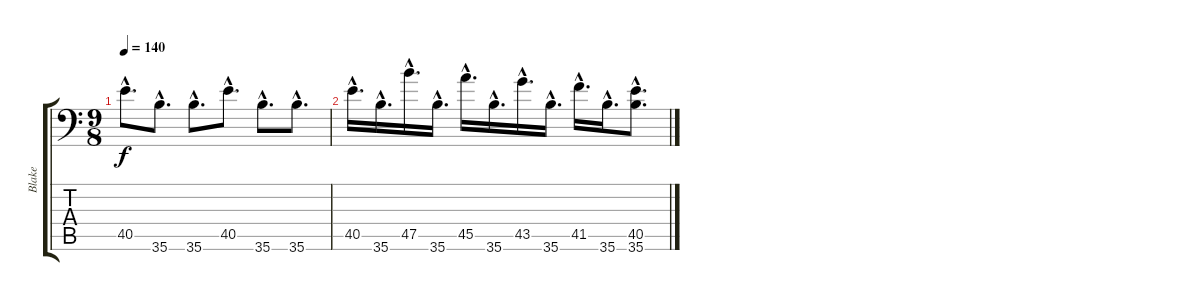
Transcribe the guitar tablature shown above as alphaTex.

\track ("Blake" "Blake") {instrument acousticgrandpiano}
\staff {score tabs}
\tuning (C-1 C-1 C-1 C-1 C-1 C-1) {hide}
\ts (9 8)
\tempo 140
\clef f4
\ks c
40.5{hac}.8{d dy f} 35.6{hac}.8{d} 35.6{hac}.8{d} 40.5{hac}.8{d} 35.6{hac}.8{d} 35.6{hac}.8{d} |
40.5{hac}.16{d} 35.6{hac}.16{d} 47.5{hac}.16{d} 35.6{hac}.16{d} 45.5{hac}.16{d} 35.6{hac}.16{d} 43.5{hac}.16{d} 35.6{hac}.16{d} 41.5{hac}.16{d} 35.6{hac}.16{d} (40.5{hac} 35.6{hac}).8{d}
